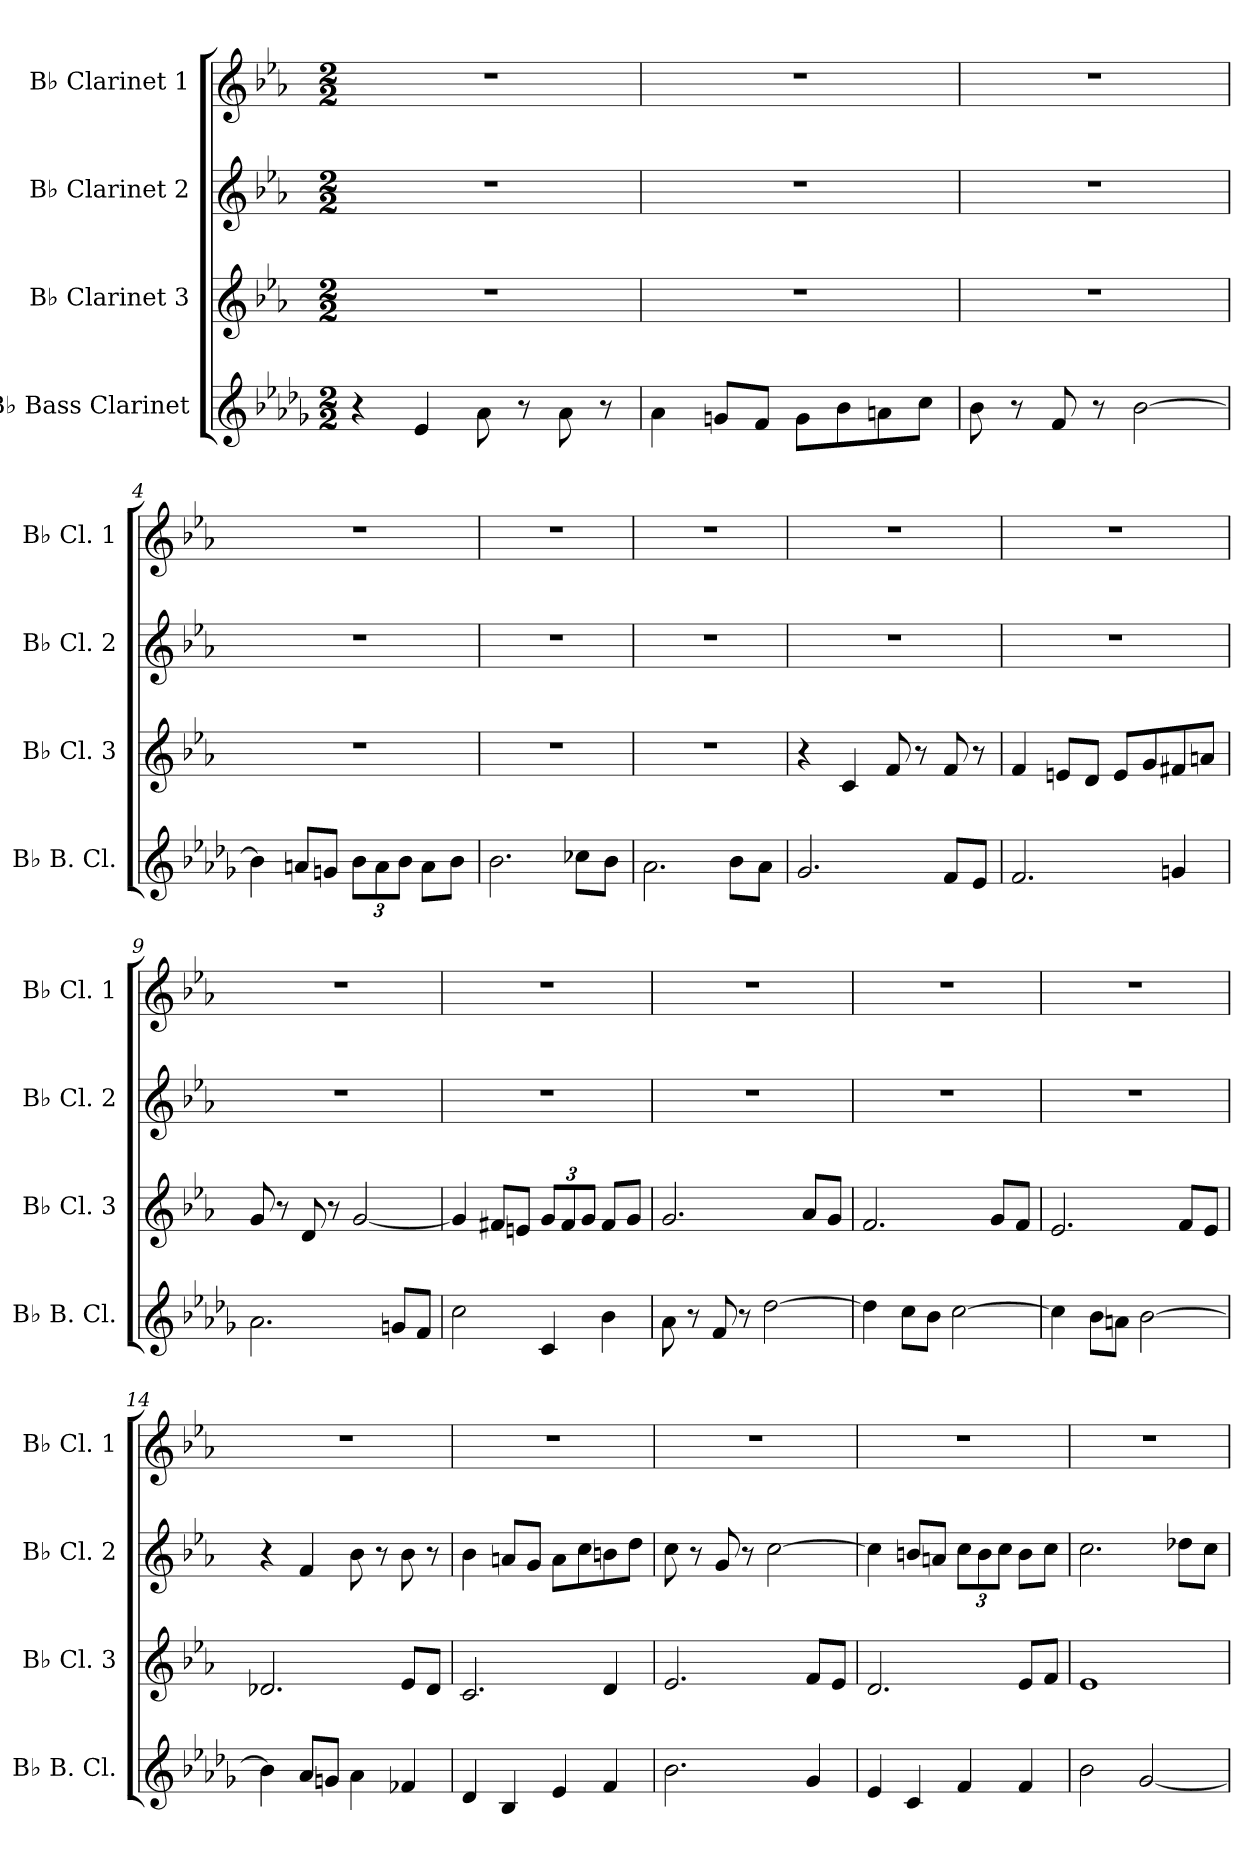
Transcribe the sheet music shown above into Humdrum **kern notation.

**kern	**kern	**kern	**kern
*part4	*part3	*part2	*part1
*staff4	*staff3	*staff2	*staff1
*I"B♭ Bass Clarinet	*I"B♭ Clarinet 3	*I"B♭ Clarinet 2	*I"B♭ Clarinet 1
*I'B♭ B. Cl.	*I'B♭ Cl. 3	*I'B♭ Cl. 2	*I'B♭ Cl. 1
*clefG2	*clefG2	*clefG2	*clefG2
*ITrd8c14	*ITrd1c2	*ITrd1c2	*ITrd1c2
*k[b-e-a-d-g-]	*k[b-e-a-d-g-]	*k[b-e-a-d-g-]	*k[b-e-a-d-g-]
*M2/2	*M2/2	*M2/2	*M2/2
*MM132	*MM132	*MM132	*MM132
=1	=1	=1	=1
4r	1r	1r	1r
4E-/	.	.	.
8A-\	.	.	.
8r	.	.	.
8A-\	.	.	.
8r	.	.	.
=2	=2	=2	=2
4A-\	1r	1r	1r
8Gn/L	.	.	.
8F/J	.	.	.
8G\L	.	.	.
8B-\	.	.	.
8An\	.	.	.
8c\J	.	.	.
=3	=3	=3	=3
8B-\	1r	1r	1r
8r	.	.	.
8F/	.	.	.
8r	.	.	.
[2B-\	.	.	.
=4	=4	=4	=4
4B-\]	1r	1r	1r
8An/L	.	.	.
8Gn/J	.	.	.
*Xbrackettup	*	*	*
12B-\L	.	.	.
12A\	.	.	.
12B-\J	.	.	.
8A\L	.	.	.
8B-\J	.	.	.
=5	=5	=5	=5
2.B-\	1r	1r	1r
8c-X\L	.	.	.
8B-\J	.	.	.
=6	=6	=6	=6
2.A-\	1r	1r	1r
8B-\L	.	.	.
8A-\J	.	.	.
=7	=7	=7	=7
2.G-/	4r	1r	1r
.	4B-/	.	.
.	8e-/	.	.
.	8r	.	.
8F/L	8e-/	.	.
8E-/J	8r	.	.
=8	=8	=8	=8
2.F/	4e-/	1r	1r
.	8dn/L	.	.
.	8c/J	.	.
.	8d/L	.	.
.	8f/	.	.
4Gn/	8en/	.	.
.	8gn/J	.	.
=9	=9	=9	=9
2.A-\	8f/	1r	1r
.	8r	.	.
.	8c/	.	.
.	8r	.	.
.	[2f/	.	.
8Gn/L	.	.	.
8F/J	.	.	.
=10	=10	=10	=10
2c\	4f/]	1r	1r
.	8en/L	.	.
.	8dn/J	.	.
*	*Xbrackettup	*	*
4C/	12f/L	.	.
.	12e/	.	.
.	12f/J	.	.
4B-\	8e/L	.	.
.	8f/J	.	.
=11	=11	=11	=11
8A-\	2.f/	1r	1r
8r	.	.	.
8F/	.	.	.
8r	.	.	.
[2d-\	.	.	.
.	8g-/L	.	.
.	8f/J	.	.
=12	=12	=12	=12
4d-\]	2.e-/	1r	1r
8c\L	.	.	.
8B-\J	.	.	.
[2c\	.	.	.
.	8f/L	.	.
.	8e-/J	.	.
=13	=13	=13	=13
4c\]	2.d-/	1r	1r
8B-\L	.	.	.
8An\J	.	.	.
[2B-\	.	.	.
.	8e-/L	.	.
.	8d-/J	.	.
=14	=14	=14	=14
4B-\]	2.c-X/	4r	1r
8A-/L	.	4e-/	.
8Gn/J	.	.	.
4A-\	.	8a-\	.
.	.	8r	.
4F-X/	8d-/L	8a-\	.
.	8c-/J	8r	.
=15	=15	=15	=15
4D-/	2.B-/	4a-\	1r
4BB-/	.	8gn/L	.
.	.	8f/J	.
4E-/	.	8g\L	.
.	.	8b-\	.
4F/	4c/	8an\	.
.	.	8cc\J	.
=16	=16	=16	=16
2.B-\	2.d-/	8b-\	1r
.	.	8r	.
.	.	8f/	.
.	.	8r	.
.	.	[2b-\	.
4G-/	8e-/L	.	.
.	8d-/J	.	.
=17	=17	=17	=17
4E-/	2.c/	4b-\]	1r
4C/	.	8an/L	.
.	.	8gn/J	.
*	*	*Xbrackettup	*
4F/	.	12b-\L	.
.	.	12a\	.
.	.	12b-\J	.
4F/	8d-/L	8a\L	.
.	8e-/J	8b-\J	.
=18	=18	=18	=18
2B-\	1d-	2.b-\	1r
[2G-/	.	.	.
.	.	8cc-X\L	.
.	.	8b-\J	.
=	=	=	=
*-	*-	*-	*-
